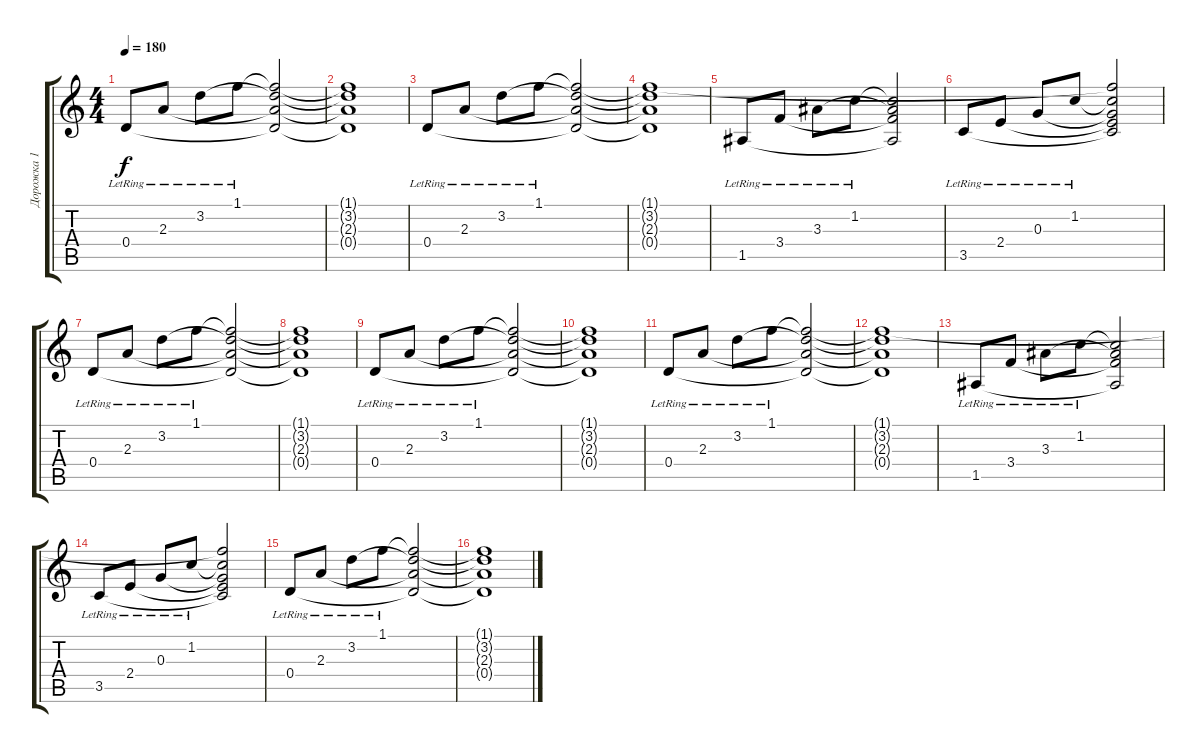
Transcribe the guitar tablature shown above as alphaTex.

\track ("Дорожка 1" "Дорожка 1") {instrument acousticguitarsteel}
\staff {score tabs}
\tuning (E4 B3 G3 D3 A2 E2) {hide}
\ts (4 4)
\tempo 180
\clef g2
\ks c
0.4{lr}.8{dy f} 2.3{lr}.8 3.2{lr}.8 1.1{lr}.8 (1.1{t} 3.2{t} 2.3{t} 0.4{t}).2 |
(1.1{t} 3.2{t} 2.3{t} 0.4{t}).1 |
0.4{lr}.8 2.3{lr}.8 3.2{lr}.8 1.1{lr}.8 (1.1{t} 3.2{t} 2.3{t} 0.4{t}).2 |
(1.1{t} 3.2{t} 2.3{t} 0.4{t}).1 |
1.5{lr}.8 3.4{lr}.8 3.3{lr}.8 1.2{lr}.8 (1.2{t} 3.3{t} 3.4{t} 1.5{t}).2 |
3.5{lr}.8 2.4{lr}.8 0.3{lr}.8 1.2{lr}.8 (1.1{t} 1.2{t} 0.3{t} 2.4{t} 3.5{t}).2 |
0.4{lr}.8 2.3{lr}.8 3.2{lr}.8 1.1{lr}.8 (1.1{t} 3.2{t} 2.3{t} 0.4{t}).2 |
(1.1{t} 3.2{t} 2.3{t} 0.4{t}).1 |
0.4{lr}.8 2.3{lr}.8 3.2{lr}.8 1.1{lr}.8 (1.1{t} 3.2{t} 2.3{t} 0.4{t}).2 |
(1.1{t} 3.2{t} 2.3{t} 0.4{t}).1 |
0.4{lr}.8 2.3{lr}.8 3.2{lr}.8 1.1{lr}.8 (1.1{t} 3.2{t} 2.3{t} 0.4{t}).2 |
(1.1{t} 3.2{t} 2.3{t} 0.4{t}).1 |
1.5{lr}.8 3.4{lr}.8 3.3{lr}.8 1.2{lr}.8 (1.2{t} 3.3{t} 3.4{t} 1.5{t}).2 |
3.5{lr}.8 2.4{lr}.8 0.3{lr}.8 1.2{lr}.8 (1.1{t} 1.2{t} 0.3{t} 2.4{t} 3.5{t}).2 |
0.4{lr}.8 2.3{lr}.8 3.2{lr}.8 1.1{lr}.8 (1.1{t} 3.2{t} 2.3{t} 0.4{t}).2 |
(1.1{t} 3.2{t} 2.3{t} 0.4{t}).1
